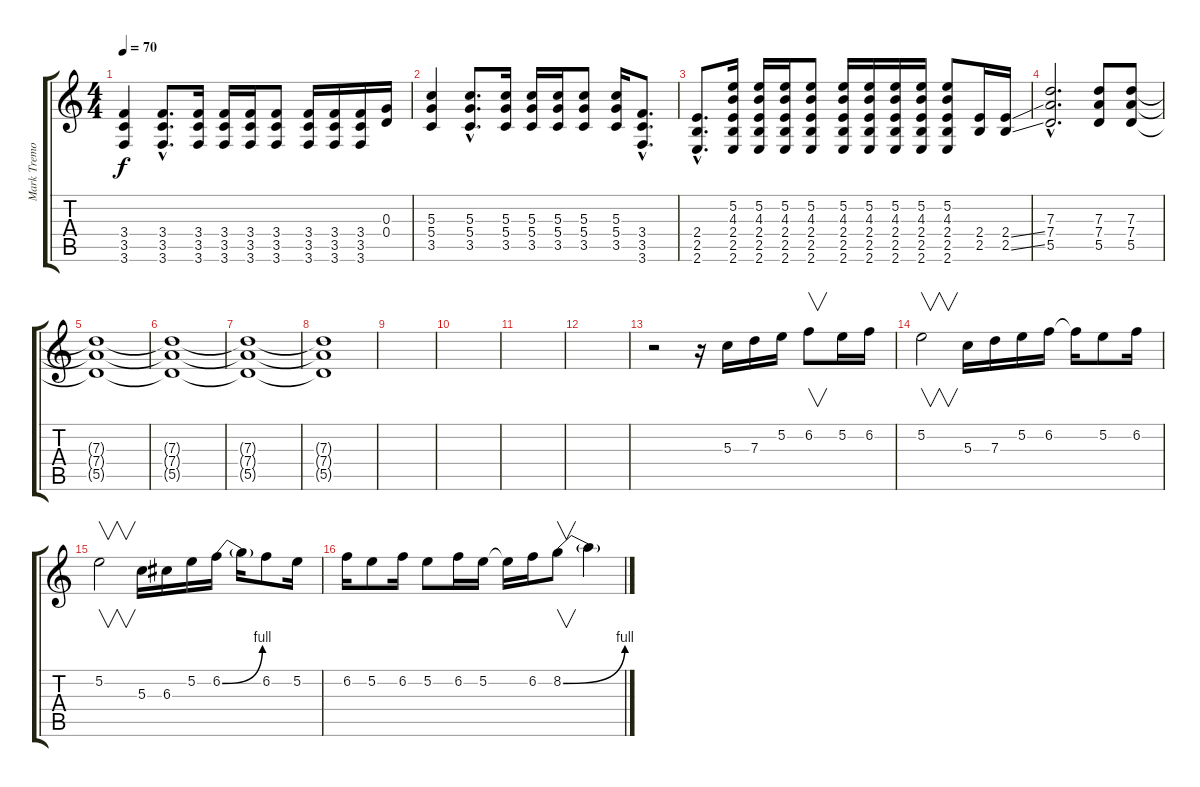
\track ("Mark Tremonti" "Mark Tremo") {instrument overdrivenguitar}
\staff {score tabs}
\tuning (E4 B3 G3 D3 A2 D2) {hide}
\ts (4 4)
\tempo 70
\clef g2
\ks c
(3.4 3.5 3.6).4{dy f} (3.4{hac} 3.5{hac} 3.6{hac}).8{d} (3.4 3.5 3.6).16 (3.4 3.5 3.6).16 (3.4 3.5 3.6).16 (3.4 3.5 3.6).8 (3.4 3.5 3.6).16 (3.4 3.5 3.6).16 (3.4 3.5 3.6).16 (0.3 0.4).16 |
(5.3 5.4 3.5).4 (5.3{hac} 5.4{hac} 3.5{hac}).8{d} (5.3 5.4 3.5).16 (5.3 5.4 3.5).16 (5.3 5.4 3.5).16 (5.3 5.4 3.5).8 (5.3 5.4 3.5).16 (3.4{hac} 3.5{hac} 3.6{hac}).8{d} |
(2.4{hac} 2.5{hac} 2.6{hac}).8{d} (5.2 4.3 2.4 2.5 2.6).16 (5.2 4.3 2.4 2.5 2.6).16 (5.2 4.3 2.4 2.5 2.6).16 (5.2 4.3 2.4 2.5 2.6).8 (5.2 4.3 2.4 2.5 2.6).16 (5.2 4.3 2.4 2.5 2.6).16 (5.2 4.3 2.4 2.5 2.6).16 (5.2 4.3 2.4 2.5 2.6).16 (5.2 4.3 2.4 2.5 2.6).8 (2.4 2.5).16 (2.4{ss} 2.5{ss}).16 |
(7.3{hac} 7.4{hac} 5.5{hac}).2{d} (7.3 7.4 5.5).8 (7.3 7.4 5.5).8 |
(7.3{t} 7.4{t} 5.5{t}).1 |
(7.3{t} 7.4{t} 5.5{t}).1 |
(7.3{t} 7.4{t} 5.5{t}).1 |
(7.3{t} 7.4{t} 5.5{t}).1 |
|
|
|
|
r.2{volume 16 balance 8} r.16 5.3.16 7.3.16 5.2.16 6.2.8{v} 5.2.16 6.2.16 |
5.2.2{v} 5.3.16 7.3.16 5.2.16 6.2.16 6.2{t}.16 5.2.8 6.2.16 |
5.2.2{v} 5.3.16 6.3.16 5.2.16 6.2{be (bend 0 0 60 4)}.16 6.2{t}.16 6.2.8 5.2.16 |
6.2.16 5.2.8 6.2.16 5.2.8 6.2.16 5.2.16 5.2{t}.16 6.2.16 8.2{be (bend 0 0 60 4)}.8{v} 8.2{t}.4
